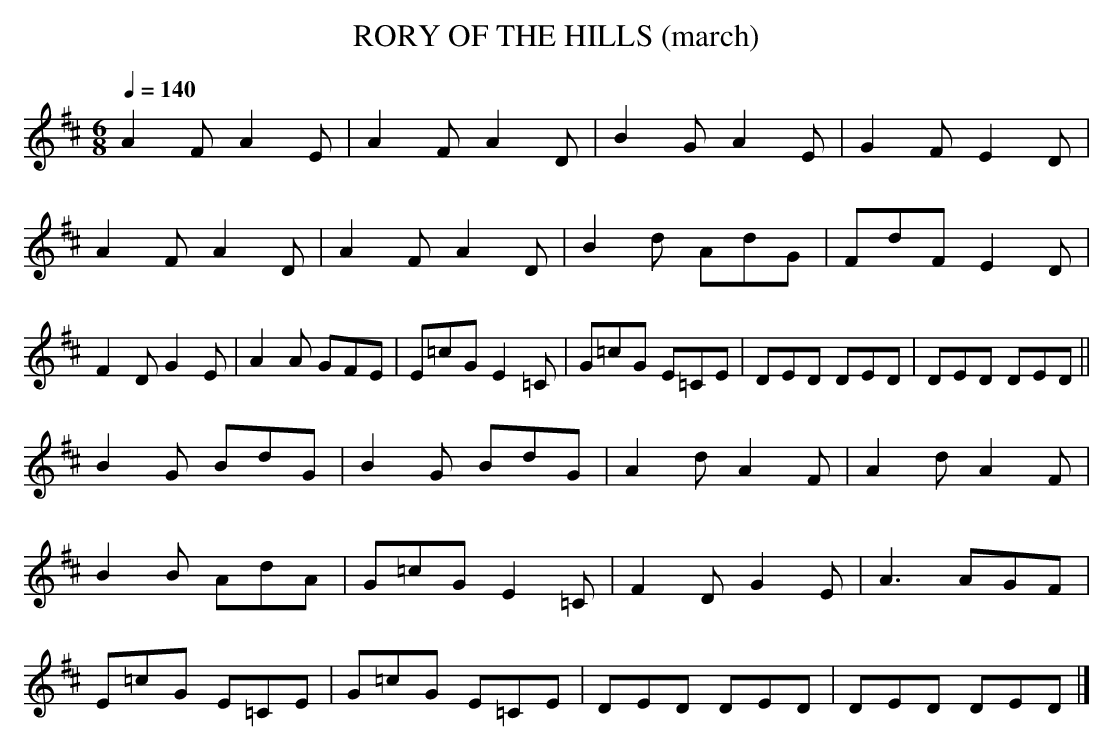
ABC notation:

X:1
T:RORY OF THE HILLS (march)
Q:1/4=140
M:6/8
L:1/8
K:D
A2F A2E|A2F A2D|B2G A2E|G2F E2D|
A2F A2D|A2F A2D|B2d AdG|FdF E2D|
F2D G2E|A2A GFE|E=cG E2=C|G=cG E=CE|\
DED DED|DED DED||
B2G BdG|B2G BdG|A2d A2F|A2d A2F|
B2B AdA|G=cG E2=C|F2D G2E|A3 AGF|
E=cG E=CE|G=cG E=CE|DED DED|DED DED|]
